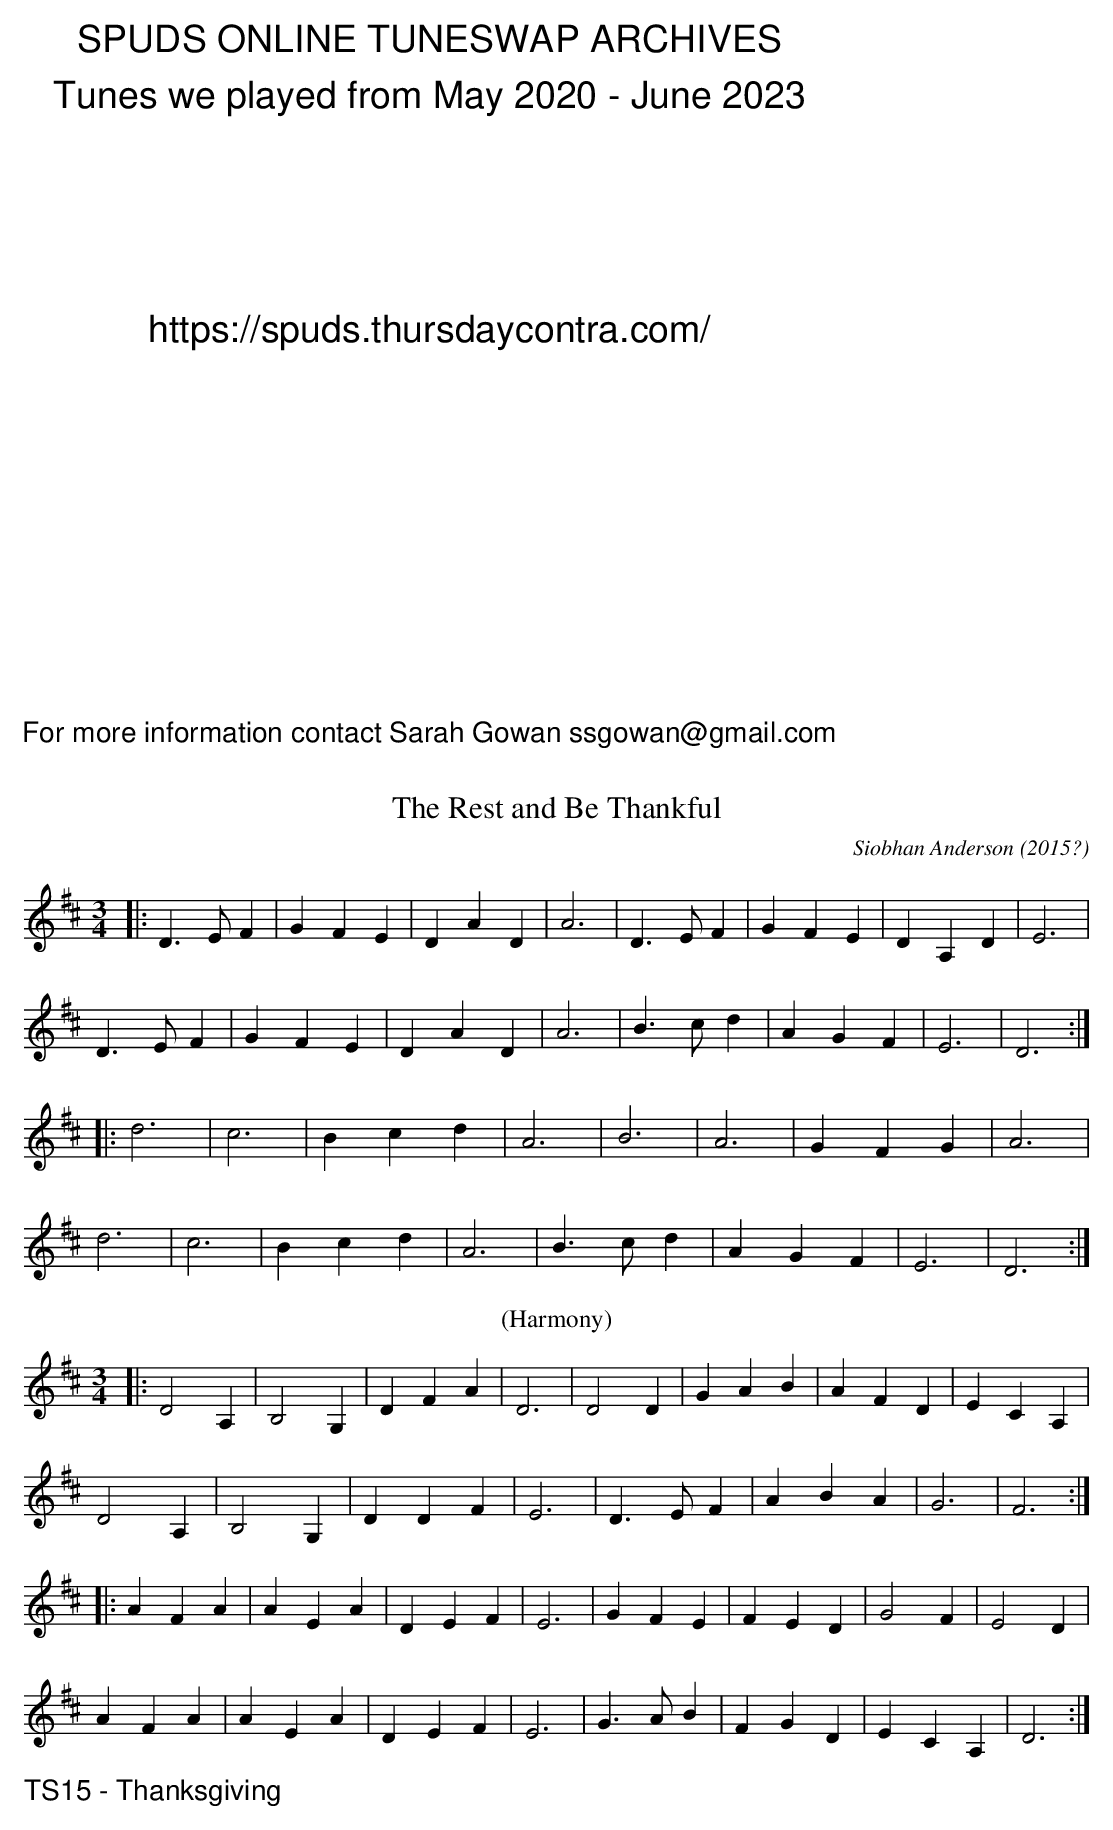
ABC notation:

X:1
T:Rest and Be Thankful, The
C:Siobhan Anderson (2015?)
M: 3/4
L: 1/4
K: D
|:D>EF|GFE|DAD|A3|D>EF|GFE|DA,D|E3|
D>EF|GFE|DAD|A3|B>cd|AGF|E3|D3:|
|:d3|c3|Bcd|A3|B3|A3|GFG|A3|
d3|c3|Bcd|A3|B>cd|AGF|E3|D3:|
T:(Harmony)
|:D2A,|B,2G,|DFA|D3|D2D|GAB|AFD|ECA,|
D2A,|B,2G,|DDF|E3|D>EF|ABA|G3|F3:|
|:AFA|AEA|DEF|E3|GFE|FED|G2F|E2D|
AFA|AEA|DEF|E3|G>AB|FGD|ECA,|D3:|
